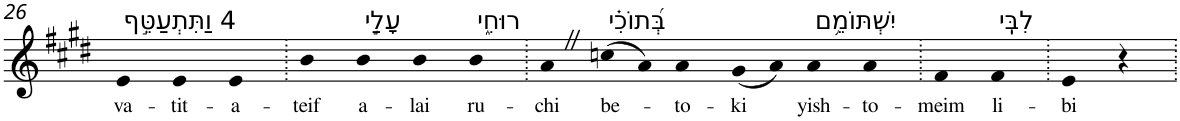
**kern	**text
*part1	*part1
*staff1	*staff1
*I"Piano	*
*I'Pno	*
!!LO:PB:g=z
*clefG2	*
*k[f#c#g#d#]	*
*E:	*
=26	=26
!LO:TX:a:t=4 וַתִּתְעַטֵּ֣ף	!
!	!LO:LY:b
4e	va-
!	!LO:LY:b
4e	-tit-
!	!LO:LY:b
4e	-a-
=27.	=27.
!	!LO:LY:b
4b	-teif
!LO:TX:a:t=עָלַ֣י	!
!	!LO:LY:b
4b	a-
!	!LO:LY:b
4b	-lai
!LO:TX:a:t=רוּחִ֑י	!
!	!LO:LY:b
4b	ru-
=28.	=28.
!	!LO:LY:b
4aZ	-chi
!LO:TX:a:t=בְּ֝תוֹכִ֗י	!
!	!LO:LY:b
(8ccn	be-
8a)	.
!	!LO:LY:b
4a	-to-
!	!LO:LY:b
(8g#	-ki
8a)	.
!LO:TX:a:t=יִשְׁתּוֹמֵ֥ם	!
!	!LO:LY:b
4a	yish-
!	!LO:LY:b
4a	-to-
=29.	=29.
!	!LO:LY:b
4f#	-meim
!LO:TX:a:t=לִבִּֽי	!
!	!LO:LY:b
4f#	li-
=30.	=30.
!	!LO:LY:b
4e	-bi
4r	.
=.	=.
*-	*-
